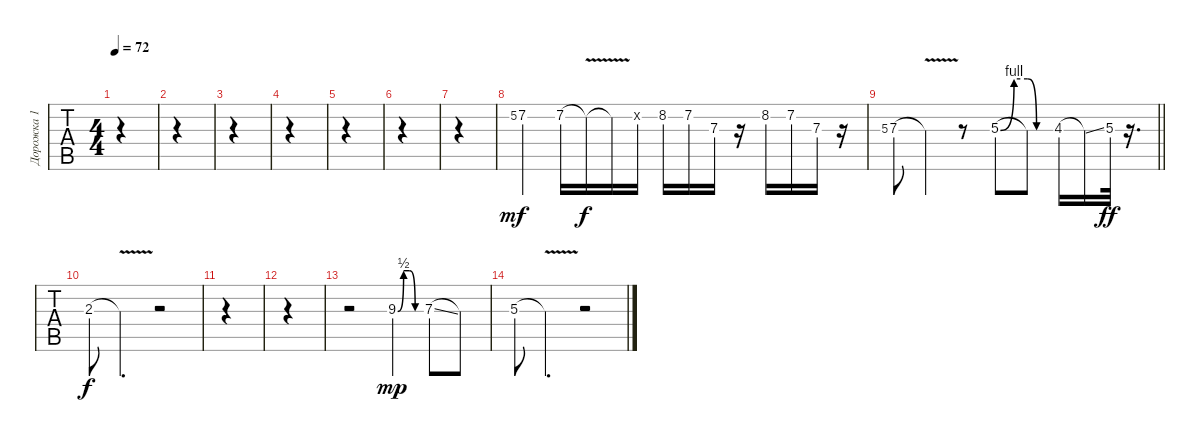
\track ("Дорожка 1" "Дорожка 1") {instrument acousticguitarsteel}
\staff {tabs}
\tuning (E4 B3 G3 D3 A2 E2) {hide}
\ts (4 4)
\tempo 72
\clef g2
\ks c
|
|
|
|
|
|
|
5.2.8{gr dy mf} 7.2.4 7.2.16 7.2{v t}.16{dy f} 7.2{t}.16 7.2{x}.16 8.2.16 7.2.16 7.3.16 r.16 8.2.16 7.2.16 7.3.16 r.16 |
\barLineRight lightlight
5.3.8{gr} 7.3.8 7.3{v t}.4 r.8 5.3{be (custom 0 0 15 4 30 4 40 0 60 0)}.8 5.3{t}.8 4.3.16 4.3{ss t}.16 5.3.32{dy ff} r.16{d} |
2.3.8{dy f} 2.3{v t}.4{d} r.2 |
|
|
r.2 9.3{be (custom 0 0 15 2 30 2 45 0 60 0)}.4{dy mp} 7.3{ss}.8 7.3{t}.8 |
5.3.8 5.3{v t}.4{d} r.2
